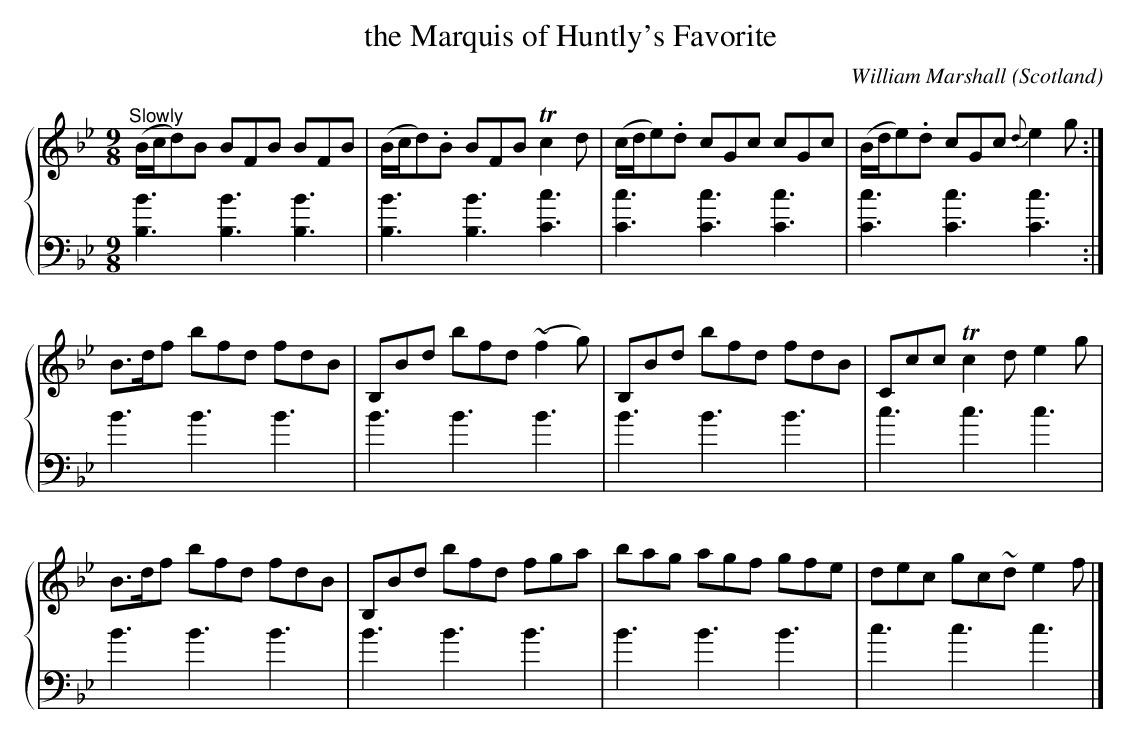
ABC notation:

X:1
T:the Marquis of Huntly's Favorite
C:William Marshall
L:1/8
M:9/8
O:Scotland
K:Bb
%%staves { 1 2 }
V:1
"^Slowly"
(B/c/d)B BFB BFB | (B/c/d).B BFB !trill! c2d | (c/d/e).d cGc cGc | (B/d/e).d cGc {d}e2 g :|
B>df bfd fdB | B,Bd bfd (!=!~f2 g) | B,Bd bfd fdB | Ccc !trill! c2 d e2 g |
B>df bfd fdB | B,Bd bfd fga | bag agf gfe | dec gc~d e2 f |]
V:2 clef=bass
[B,B]3 [B,B]3 [B,B]3 | [B,B]3 [B,B]3 [Cc]3 | [Cc]3 [Cc]3 [Cc]3 | [Cc]3 [Cc]3 [Cc]3 :| \
B3 B3 B3 | B3 B3 B3 | B3 B3 B3 | c3 c3 c3 | B3 B3 B3 | B3 B3 B3 | B3 B3 B3 | c3 c3 c3 |]
